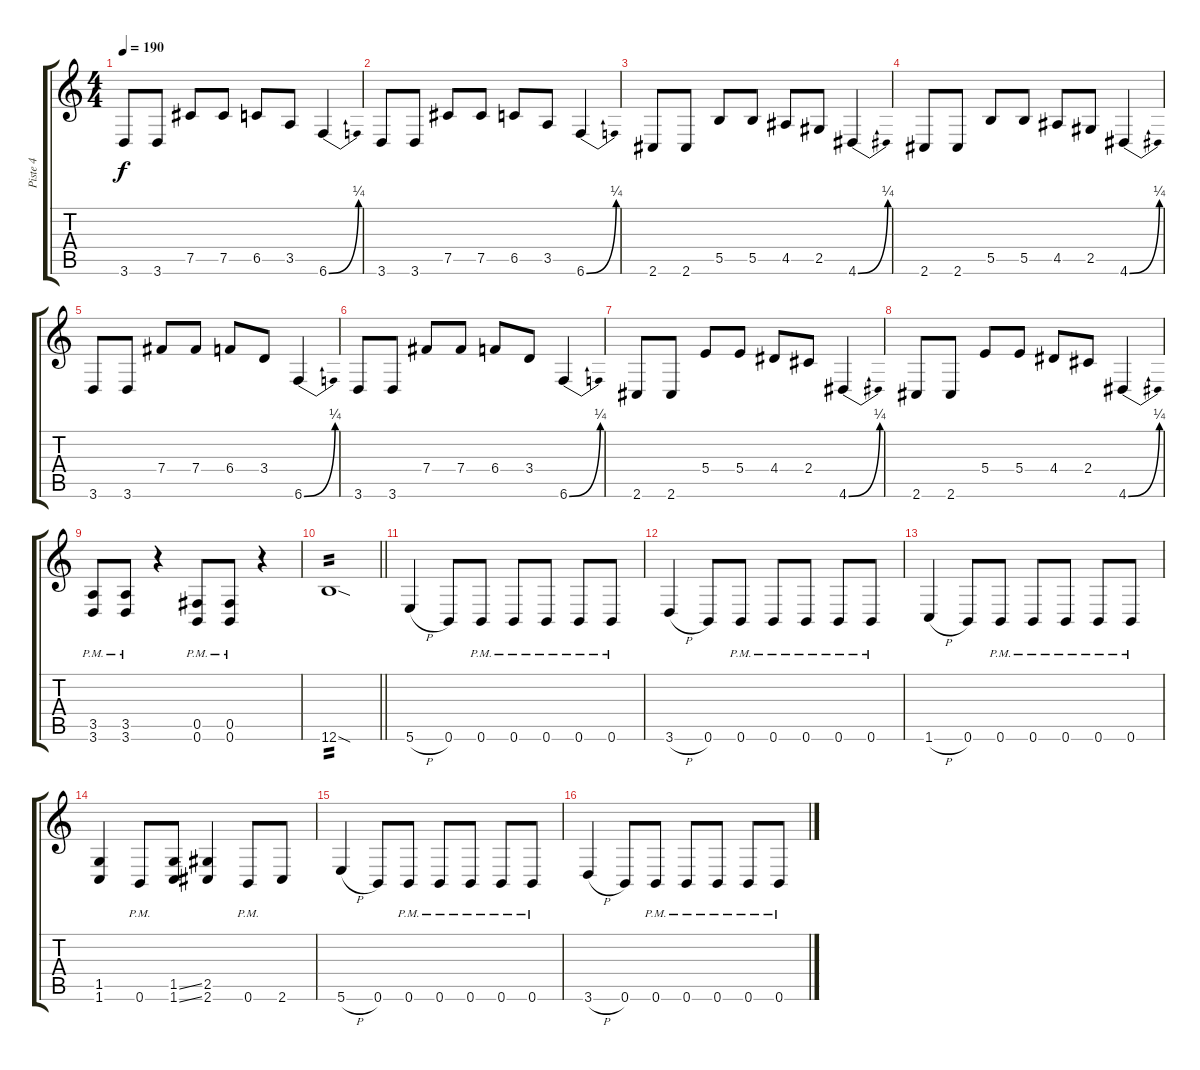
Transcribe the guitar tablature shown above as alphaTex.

\track ("Piste 4" "Piste 4") {instrument distortionguitar}
\staff {score tabs}
\tuning (Db4 Ab3 E3 B2 Gb2 B1) {hide}
\ts (4 4)
\tempo 190
\clef g2
\ks c
3.6.8{dy f} 3.6.8 7.5.8 7.5.8 6.5.8 3.5.8 6.6{be (bend 0 0 60 1)}.4 |
3.6.8 3.6.8 7.5.8 7.5.8 6.5.8 3.5.8 6.6{be (bend 0 0 60 1)}.4 |
2.6.8 2.6.8 5.5.8 5.5.8 4.5.8 2.5.8 4.6{be (bend 0 0 60 1)}.4 |
2.6.8 2.6.8 5.5.8 5.5.8 4.5.8 2.5.8 4.6{be (bend 0 0 60 1)}.4 |
3.6.8 3.6.8 7.4.8 7.4.8 6.4.8 3.4.8 6.6{be (bend 0 0 60 1)}.4 |
3.6.8 3.6.8 7.4.8 7.4.8 6.4.8 3.4.8 6.6{be (bend 0 0 60 1)}.4 |
2.6.8 2.6.8 5.4.8 5.4.8 4.4.8 2.4.8 4.6{be (bend 0 0 60 1)}.4 |
2.6.8 2.6.8 5.4.8 5.4.8 4.4.8 2.4.8 4.6{be (bend 0 0 60 1)}.4 |
(3.5{pm} 3.6{pm}).8 (3.5{pm} 3.6{pm}).8 r.4 (0.5{pm} 0.6{pm}).8 (0.5{pm} 0.6{pm}).8 r.4 |
\barLineRight lightlight
12.6{sod}.1{tp 2} |
5.6{h}.4 0.6.8 0.6{pm}.8 0.6{pm}.8 0.6{pm}.8 0.6{pm}.8 0.6{pm}.8 |
3.6{h}.4 0.6.8 0.6{pm}.8 0.6{pm}.8 0.6{pm}.8 0.6{pm}.8 0.6{pm}.8 |
1.6{h}.4 0.6.8 0.6{pm}.8 0.6{pm}.8 0.6{pm}.8 0.6{pm}.8 0.6{pm}.8 |
(1.5 1.6).4 0.6{pm}.8 (1.5{ss} 1.6{ss}).8 (2.5 2.6).4 0.6{pm}.8 2.6.8 |
5.6{h}.4 0.6.8 0.6{pm}.8 0.6{pm}.8 0.6{pm}.8 0.6{pm}.8 0.6{pm}.8 |
3.6{h}.4 0.6.8 0.6{pm}.8 0.6{pm}.8 0.6{pm}.8 0.6{pm}.8 0.6{pm}.8
